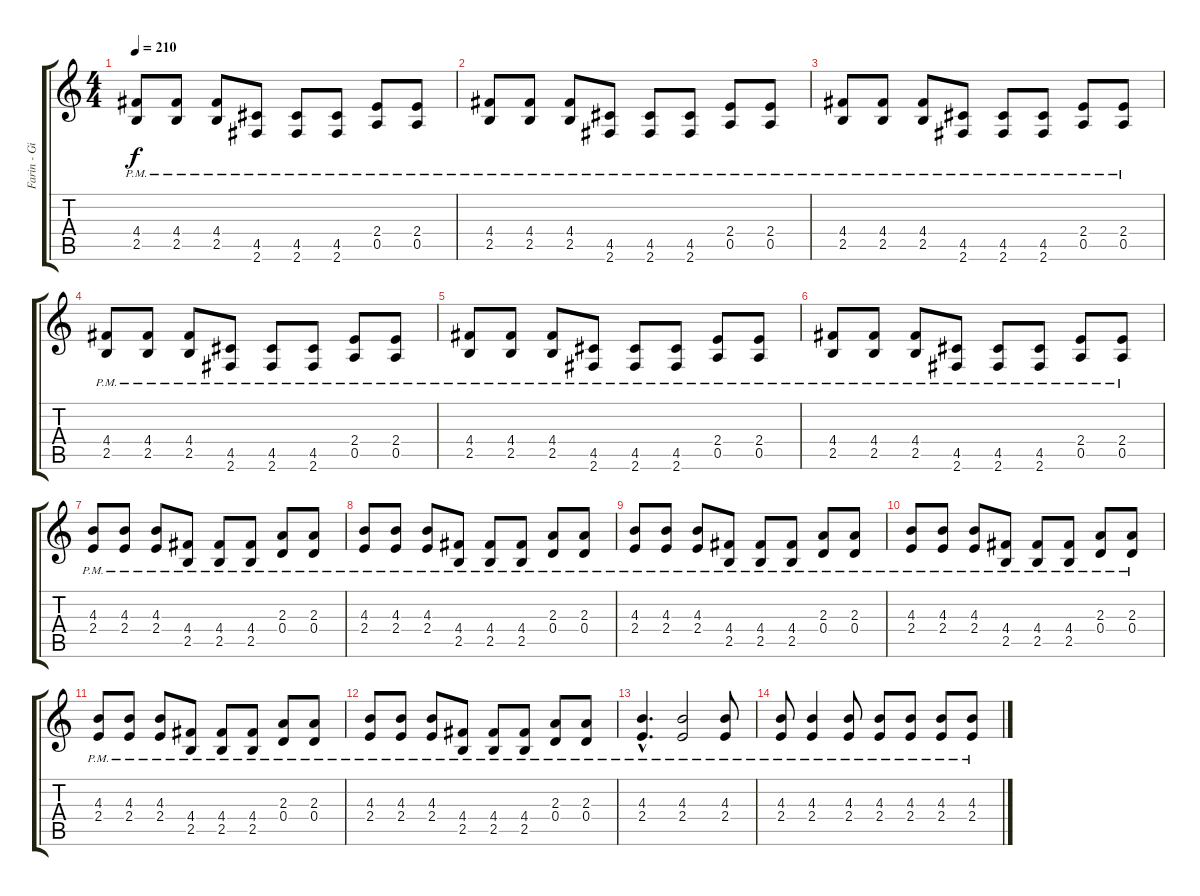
\track ("Farin - Gitarre 1" "Farin - Gi") {instrument overdrivenguitar}
\staff {score tabs}
\tuning (E4 B3 G3 D3 A2 E2) {hide}
\ts (4 4)
\tempo 210
\clef g2
\ks c
(4.4{pm} 2.5).8{dy f} (4.4{pm} 2.5).8 (4.4{pm} 2.5).8 (4.5{pm} 2.6).8 (4.5{pm} 2.6).8 (4.5{pm} 2.6).8 (2.4 0.5{pm}).8 (2.4 0.5{pm}).8 |
(4.4{pm} 2.5).8 (4.4{pm} 2.5).8 (4.4{pm} 2.5).8 (4.5{pm} 2.6).8 (4.5{pm} 2.6).8 (4.5{pm} 2.6).8 (2.4 0.5{pm}).8 (2.4 0.5{pm}).8 |
(4.4{pm} 2.5).8 (4.4{pm} 2.5).8 (4.4{pm} 2.5).8 (4.5{pm} 2.6).8 (4.5{pm} 2.6).8 (4.5{pm} 2.6).8 (2.4 0.5{pm}).8 (2.4 0.5{pm}).8 |
(4.4{pm} 2.5).8 (4.4{pm} 2.5).8 (4.4{pm} 2.5).8 (4.5{pm} 2.6).8 (4.5{pm} 2.6).8 (4.5{pm} 2.6).8 (2.4 0.5{pm}).8 (2.4 0.5{pm}).8 |
(4.4{pm} 2.5).8 (4.4{pm} 2.5).8 (4.4{pm} 2.5).8 (4.5{pm} 2.6).8 (4.5{pm} 2.6).8 (4.5{pm} 2.6).8 (2.4 0.5{pm}).8 (2.4 0.5{pm}).8 |
(4.4{pm} 2.5).8 (4.4{pm} 2.5).8 (4.4{pm} 2.5).8 (4.5{pm} 2.6).8 (4.5{pm} 2.6).8 (4.5{pm} 2.6).8 (2.4 0.5{pm}).8 (2.4 0.5{pm}).8 |
(4.3{pm} 2.4).8 (4.3{pm} 2.4).8 (4.3{pm} 2.4).8 (4.4{pm} 2.5).8 (4.4{pm} 2.5).8 (4.4{pm} 2.5).8 (2.3{pm} 0.4{pm}).8 (2.3{pm} 0.4{pm}).8 |
(4.3{pm} 2.4).8 (4.3{pm} 2.4).8 (4.3{pm} 2.4).8 (4.4{pm} 2.5).8 (4.4{pm} 2.5).8 (4.4{pm} 2.5).8 (2.3{pm} 0.4{pm}).8 (2.3{pm} 0.4{pm}).8 |
(4.3{pm} 2.4).8 (4.3{pm} 2.4).8 (4.3{pm} 2.4).8 (4.4{pm} 2.5).8 (4.4{pm} 2.5).8 (4.4{pm} 2.5).8 (2.3{pm} 0.4{pm}).8 (2.3{pm} 0.4{pm}).8 |
(4.3{pm} 2.4).8 (4.3{pm} 2.4).8 (4.3{pm} 2.4).8 (4.4{pm} 2.5).8 (4.4{pm} 2.5).8 (4.4{pm} 2.5).8 (2.3{pm} 0.4{pm}).8 (2.3{pm} 0.4{pm}).8 |
(4.3{pm} 2.4).8 (4.3{pm} 2.4).8 (4.3{pm} 2.4).8 (4.4{pm} 2.5).8 (4.4{pm} 2.5).8 (4.4{pm} 2.5).8 (2.3{pm} 0.4{pm}).8 (2.3{pm} 0.4{pm}).8 |
(4.3{pm} 2.4).8 (4.3{pm} 2.4).8 (4.3{pm} 2.4).8 (4.4{pm} 2.5).8 (4.4{pm} 2.5).8 (4.4{pm} 2.5).8 (2.3{pm} 0.4{pm}).8 (2.3{pm} 0.4{pm}).8 |
(4.3{hac pm} 2.4{hac}).4{d} (4.3{pm} 2.4).2 (4.3{pm} 2.4).8 |
(4.3{pm} 2.4{pm}).8 (4.3{pm} 2.4{pm}).4 (4.3{pm} 2.4).8 (4.3 2.4{pm}).8 (4.3{pm} 2.4{pm}).8 (4.3{pm} 2.4{pm}).8 (4.3{pm} 2.4{pm}).8
